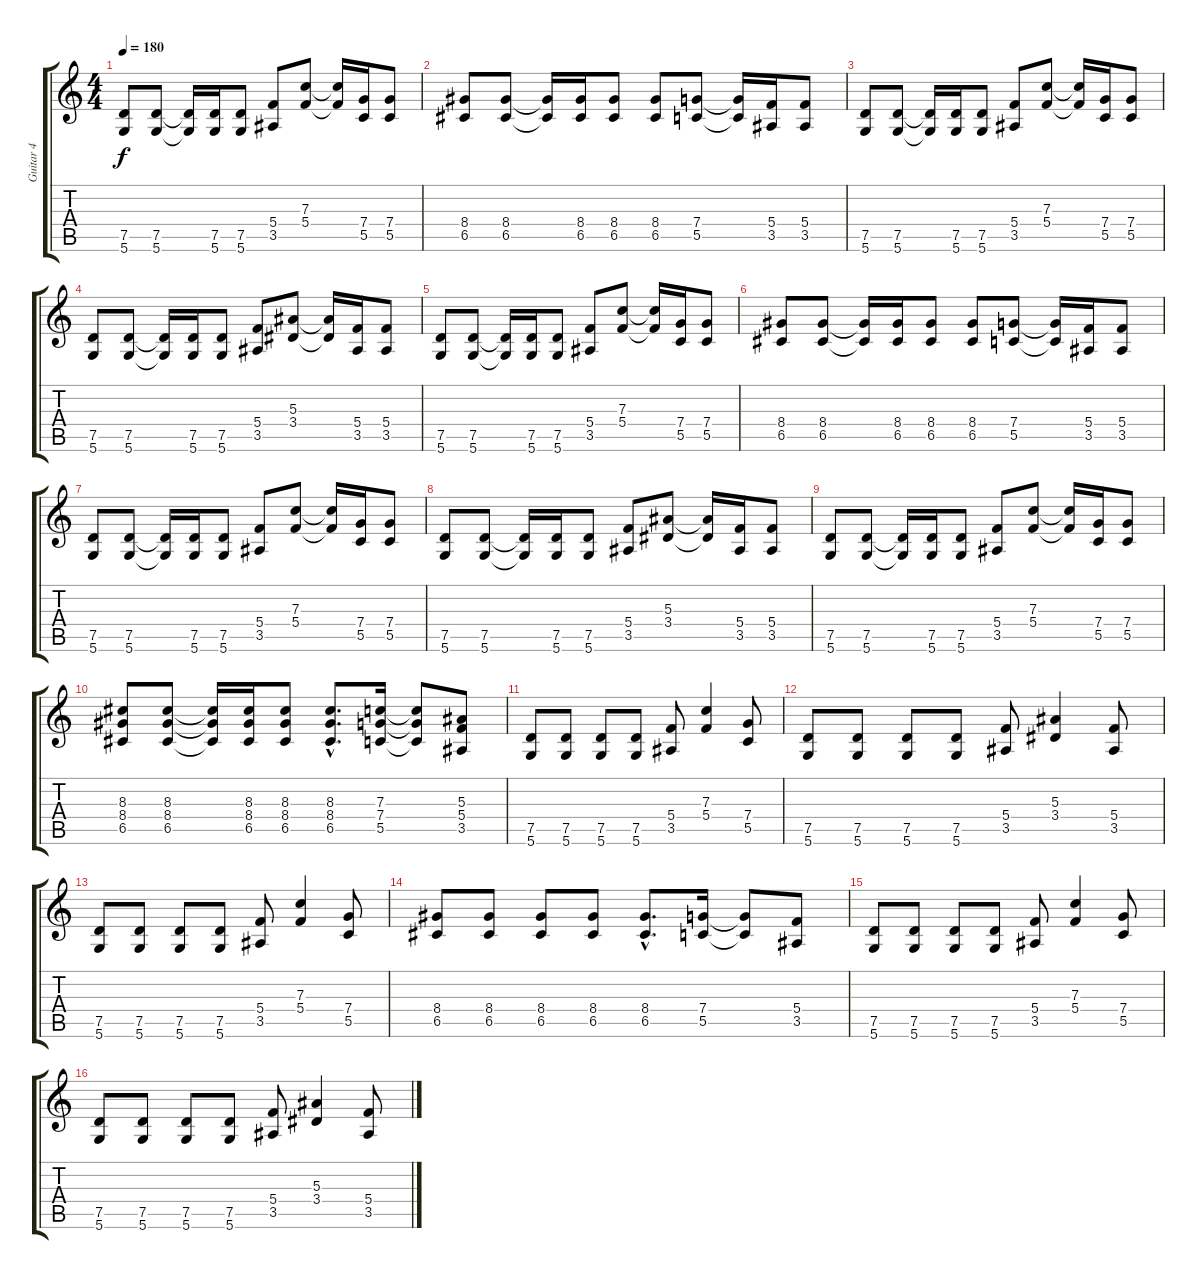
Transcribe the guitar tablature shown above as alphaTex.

\track ("Guitar 4" "Guitar 4") {instrument distortionguitar}
\staff {score tabs}
\tuning (D4 A3 F3 C3 G2 D2) {hide}
\ts (4 4)
\tempo 180
\clef g2
\ks c
(7.5 5.6).8{dy f} (7.5 5.6).8 (7.5{t} 5.6{t}).16 (7.5 5.6).16 (7.5 5.6).8 (5.4 3.5).8 (7.3 5.4).8 (7.3{t} 5.4{t}).16 (7.4 5.5).16 (7.4 5.5).8 |
(8.4 6.5).8 (8.4 6.5).8 (8.4{t} 6.5{t}).16 (8.4 6.5).16 (8.4 6.5).8 (8.4 6.5).8 (7.4 5.5).8 (7.4{t} 5.5{t}).16 (5.4 3.5).16 (5.4 3.5).8 |
(7.5 5.6).8 (7.5 5.6).8 (7.5{t} 5.6{t}).16 (7.5 5.6).16 (7.5 5.6).8 (5.4 3.5).8 (7.3 5.4).8 (7.3{t} 5.4{t}).16 (7.4 5.5).16 (7.4 5.5).8 |
(7.5 5.6).8 (7.5 5.6).8 (7.5{t} 5.6{t}).16 (7.5 5.6).16 (7.5 5.6).8 (5.4 3.5).8 (5.3 3.4).8 (5.3{t} 3.4{t}).16 (5.4 3.5).16 (5.4 3.5).8 |
(7.5 5.6).8 (7.5 5.6).8 (7.5{t} 5.6{t}).16 (7.5 5.6).16 (7.5 5.6).8 (5.4 3.5).8 (7.3 5.4).8 (7.3{t} 5.4{t}).16 (7.4 5.5).16 (7.4 5.5).8 |
(8.4 6.5).8 (8.4 6.5).8 (8.4{t} 6.5{t}).16 (8.4 6.5).16 (8.4 6.5).8 (8.4 6.5).8 (7.4 5.5).8 (7.4{t} 5.5{t}).16 (5.4 3.5).16 (5.4 3.5).8 |
(7.5 5.6).8 (7.5 5.6).8 (7.5{t} 5.6{t}).16 (7.5 5.6).16 (7.5 5.6).8 (5.4 3.5).8 (7.3 5.4).8 (7.3{t} 5.4{t}).16 (7.4 5.5).16 (7.4 5.5).8 |
(7.5 5.6).8 (7.5 5.6).8 (7.5{t} 5.6{t}).16 (7.5 5.6).16 (7.5 5.6).8 (5.4 3.5).8 (5.3 3.4).8 (5.3{t} 3.4{t}).16 (5.4 3.5).16 (5.4 3.5).8 |
(7.5 5.6).8 (7.5 5.6).8 (7.5{t} 5.6{t}).16 (7.5 5.6).16 (7.5 5.6).8 (5.4 3.5).8 (7.3 5.4).8 (7.3{t} 5.4{t}).16 (7.4 5.5).16 (7.4 5.5).8 |
(8.3 8.4 6.5).8 (8.3 8.4 6.5).8 (8.3{t} 8.4{t} 6.5{t}).16 (8.3 8.4 6.5).16 (8.3 8.4 6.5).8 (8.3{hac} 8.4{hac} 6.5{hac}).8{d} (7.3 7.4 5.5).16 (7.3{t} 7.4{t} 5.5{t}).8 (5.3 5.4 3.5).8 |
(7.5 5.6).8 (7.5 5.6).8 (7.5 5.6).8 (7.5 5.6).8 (5.4 3.5).8 (7.3 5.4).4 (7.4 5.5).8 |
(7.5 5.6).8 (7.5 5.6).8 (7.5 5.6).8 (7.5 5.6).8 (5.4 3.5).8 (5.3 3.4).4 (5.4 3.5).8 |
(7.5 5.6).8 (7.5 5.6).8 (7.5 5.6).8 (7.5 5.6).8 (5.4 3.5).8 (7.3 5.4).4 (7.4 5.5).8 |
(8.4 6.5).8 (8.4 6.5).8 (8.4 6.5).8 (8.4 6.5).8 (8.4{hac} 6.5{hac}).8{d} (7.4 5.5).16 (7.4{t} 5.5{t}).8 (5.4 3.5).8 |
(7.5 5.6).8 (7.5 5.6).8 (7.5 5.6).8 (7.5 5.6).8 (5.4 3.5).8 (7.3 5.4).4 (7.4 5.5).8 |
(7.5 5.6).8 (7.5 5.6).8 (7.5 5.6).8 (7.5 5.6).8 (5.4 3.5).8 (5.3 3.4).4 (5.4 3.5).8
